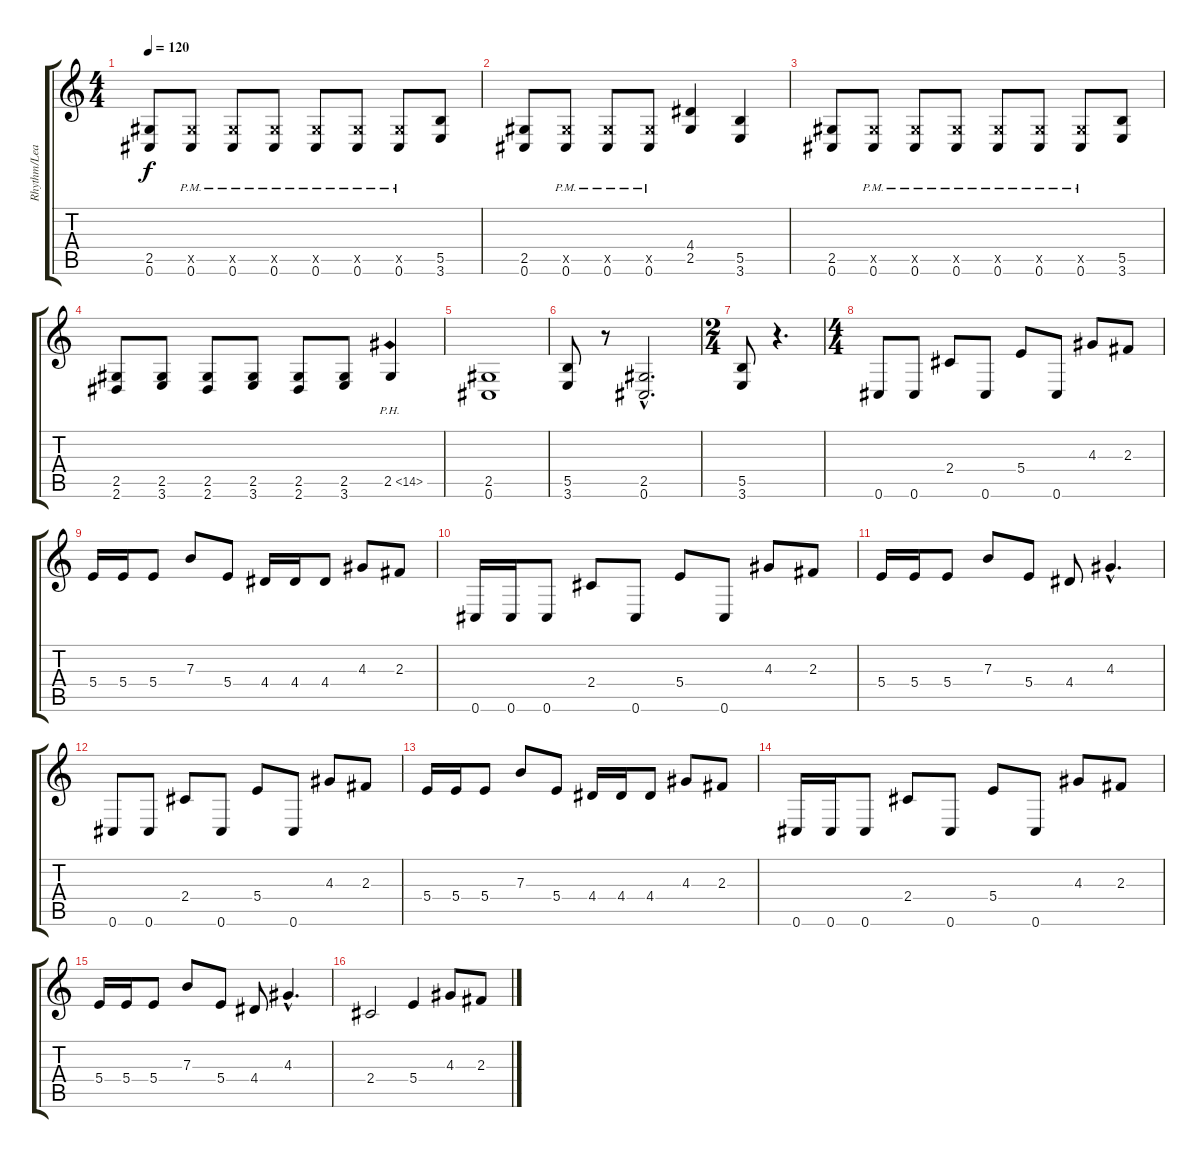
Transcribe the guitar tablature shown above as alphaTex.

\track ("Rhythm/Lead" "Rhythm/Lea") {instrument distortionguitar}
\staff {score tabs}
\tuning (Db4 Ab3 E3 B2 Gb2 Db2) {hide}
\ts (4 4)
\tempo 120
\clef g2
\ks c
(2.5 0.6).8{dy f} (2.5{x} 0.6{pm}).8 (2.5{x} 0.6{pm}).8 (2.5{x} 0.6{pm}).8 (2.5{x} 0.6{pm}).8 (2.5{x} 0.6{pm}).8 (2.5{x} 0.6{pm}).8 (5.5 3.6).8 |
(2.5 0.6).8 (2.5{x} 0.6{pm}).8 (2.5{x} 0.6{pm}).8 (2.5{x} 0.6{pm}).8 (4.4 2.5).4 (5.5 3.6).4 |
(2.5 0.6).8 (2.5{x} 0.6{pm}).8 (2.5{x} 0.6{pm}).8 (2.5{x} 0.6{pm}).8 (2.5{x} 0.6{pm}).8 (2.5{x} 0.6{pm}).8 (2.5{x} 0.6{pm}).8 (5.5 3.6).8 |
(2.5 2.6).8 (2.5 3.6).8 (2.5 2.6).8 (2.5 3.6).8 (2.5 2.6).8 (2.5 3.6).8 2.5{ph 12}.4 |
(2.5 0.6).1 |
(5.5 3.6).8 r.8 (2.5{hac} 0.6{hac}).2{d} |
\ts (2 4)
(5.5 3.6).8 r.4{d} |
\ts (4 4)
0.6.8 0.6.8 2.4.8 0.6.8 5.4.8 0.6.8 4.3.8 2.3.8 |
5.4.16 5.4.16 5.4.8 7.3.8 5.4.8 4.4.16 4.4.16 4.4.8 4.3.8 2.3.8 |
0.6.16 0.6.16 0.6.8 2.4.8 0.6.8 5.4.8 0.6.8 4.3.8 2.3.8 |
5.4.16 5.4.16 5.4.8 7.3.8 5.4.8 4.4.8 4.3{hac}.4{d} |
0.6.8 0.6.8 2.4.8 0.6.8 5.4.8 0.6.8 4.3.8 2.3.8 |
5.4.16 5.4.16 5.4.8 7.3.8 5.4.8 4.4.16 4.4.16 4.4.8 4.3.8 2.3.8 |
0.6.16 0.6.16 0.6.8 2.4.8 0.6.8 5.4.8 0.6.8 4.3.8 2.3.8 |
5.4.16 5.4.16 5.4.8 7.3.8 5.4.8 4.4.8 4.3{hac}.4{d} |
2.4.2 5.4.4 4.3.8 2.3.8
